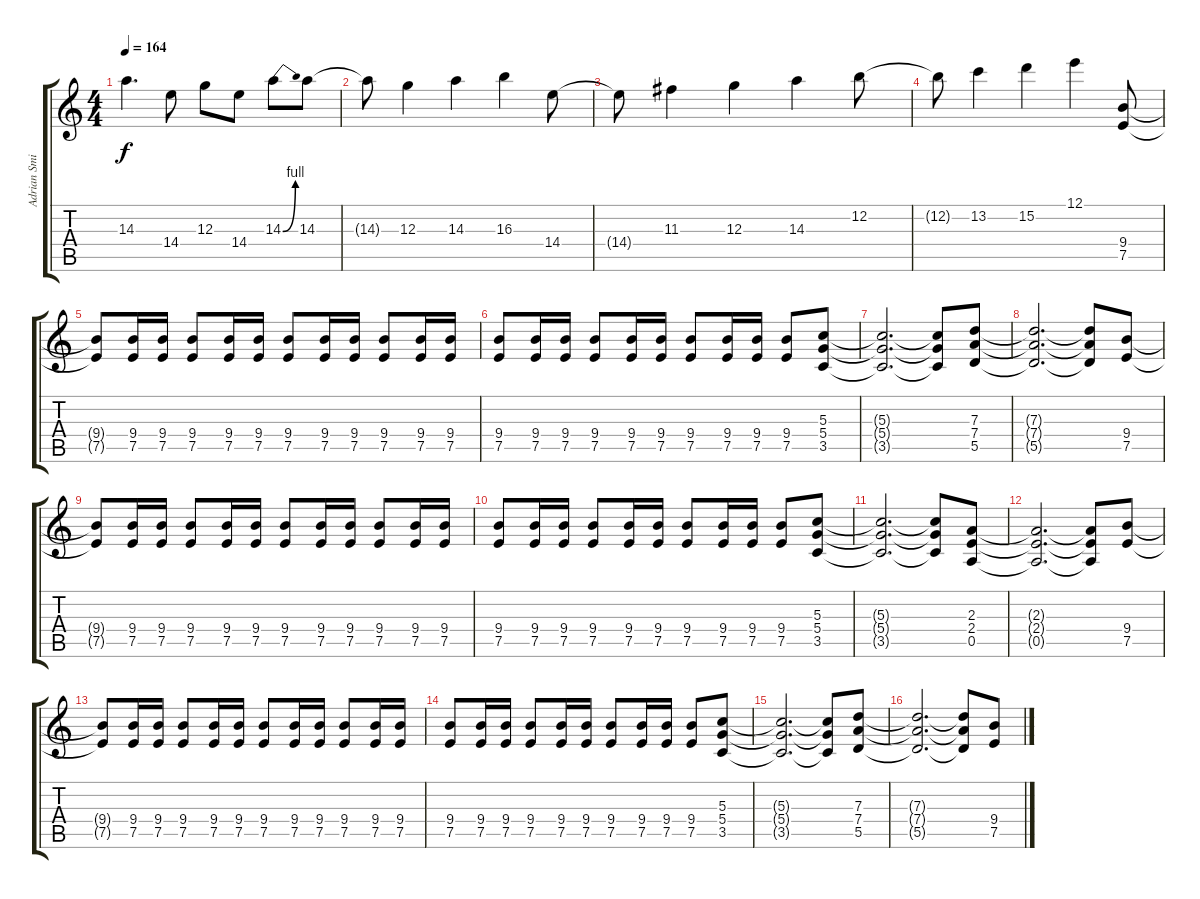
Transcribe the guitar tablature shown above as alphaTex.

\track ("Adrian Smith (Guitar 1)" "Adrian Smi") {instrument distortionguitar}
\staff {score tabs}
\tuning (E4 B3 G3 D3 A2 E2) {hide}
\ts (4 4)
\tempo 164
\clef g2
\ks c
14.3{t}.4{d dy f} 14.4.8 12.3.8 14.4.8 14.3{be (bend 0 0 60 4)}.8 14.3.8 |
14.3{t}.8 12.3.4 14.3.4 16.3.4 14.4.8 |
14.4{t}.8 11.3.4 12.3.4 14.3.4 12.2.8 |
12.2{t}.8 13.2.4 15.2.4 12.1.4 (9.4 7.5).8 |
(9.4{t} 7.5{t}).8 (9.4 7.5).16 (9.4 7.5).16 (9.4 7.5).8 (9.4 7.5).16 (9.4 7.5).16 (9.4 7.5).8 (9.4 7.5).16 (9.4 7.5).16 (9.4 7.5).8 (9.4 7.5).16 (9.4 7.5).16 |
(9.4 7.5).8 (9.4 7.5).16 (9.4 7.5).16 (9.4 7.5).8 (9.4 7.5).16 (9.4 7.5).16 (9.4 7.5).8 (9.4 7.5).16 (9.4 7.5).16 (9.4 7.5).8 (5.3 5.4 3.5).8 |
(5.3{t} 5.4{t} 3.5{t}).2{d} (5.3{t} 5.4{t} 3.5{t}).8 (7.3 7.4 5.5).8 |
(7.3{t} 7.4{t} 5.5{t}).2{d} (7.3{t} 7.4{t} 5.5{t}).8 (9.4 7.5).8 |
(9.4{t} 7.5{t}).8 (9.4 7.5).16 (9.4 7.5).16 (9.4 7.5).8 (9.4 7.5).16 (9.4 7.5).16 (9.4 7.5).8 (9.4 7.5).16 (9.4 7.5).16 (9.4 7.5).8 (9.4 7.5).16 (9.4 7.5).16 |
(9.4 7.5).8 (9.4 7.5).16 (9.4 7.5).16 (9.4 7.5).8 (9.4 7.5).16 (9.4 7.5).16 (9.4 7.5).8 (9.4 7.5).16 (9.4 7.5).16 (9.4 7.5).8 (5.3 5.4 3.5).8 |
(5.3{t} 5.4{t} 3.5{t}).2{d} (5.3{t} 5.4{t} 3.5{t}).8 (2.3 2.4 0.5).8 |
(2.3{t} 2.4{t} 0.5{t}).2{d} (2.3{t} 2.4{t} 0.5{t}).8 (9.4 7.5).8 |
(9.4{t} 7.5{t}).8 (9.4 7.5).16 (9.4 7.5).16 (9.4 7.5).8 (9.4 7.5).16 (9.4 7.5).16 (9.4 7.5).8 (9.4 7.5).16 (9.4 7.5).16 (9.4 7.5).8 (9.4 7.5).16 (9.4 7.5).16 |
(9.4 7.5).8 (9.4 7.5).16 (9.4 7.5).16 (9.4 7.5).8 (9.4 7.5).16 (9.4 7.5).16 (9.4 7.5).8 (9.4 7.5).16 (9.4 7.5).16 (9.4 7.5).8 (5.3 5.4 3.5).8 |
(5.3{t} 5.4{t} 3.5{t}).2{d} (5.3{t} 5.4{t} 3.5{t}).8 (7.3 7.4 5.5).8 |
(7.3{t} 7.4{t} 5.5{t}).2{d} (7.3{t} 7.4{t} 5.5{t}).8 (9.4 7.5).8
